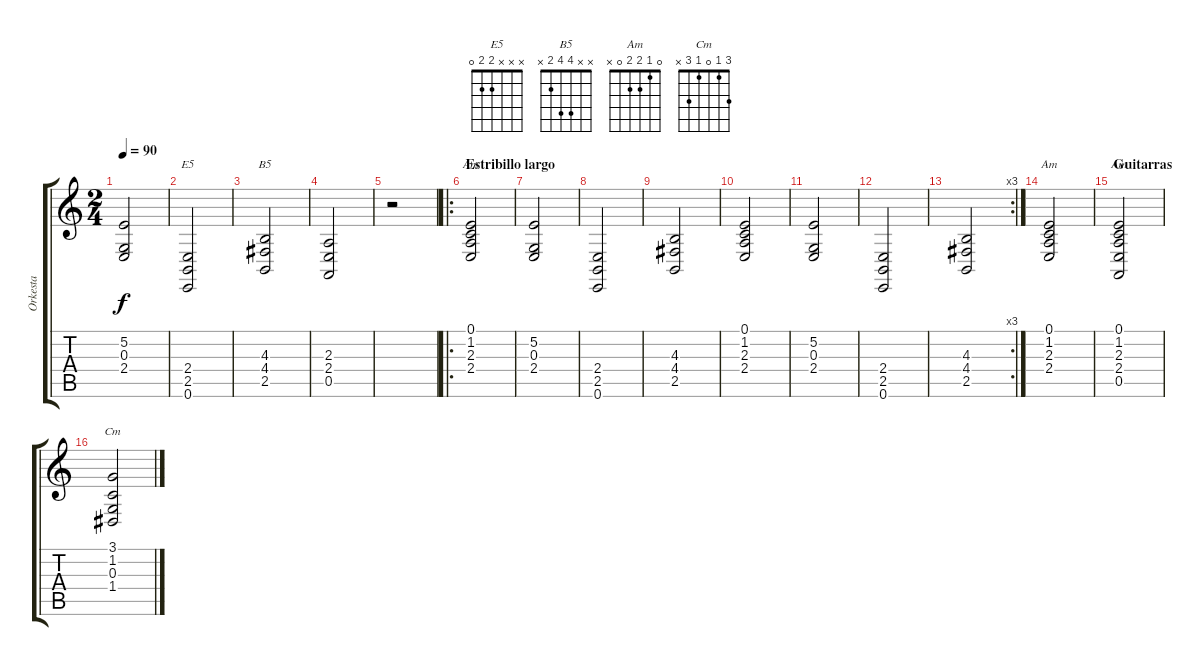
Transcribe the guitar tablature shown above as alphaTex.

\track ("Orkesta" "Orkesta") {instrument stringensemble1}
\staff {score tabs}
\tuning (E4 B3 G3 D3 A2 E2) {hide}
\chord ("E5" x x x 2 2 0)
\chord ("B5" x x 4 4 2 x)
\chord ("Am" 0 1 2 2 0 0)
\chord ("Am" 0 1 2 2 x x)
\chord ("Am" 0 1 2 2 0 x)
\chord ("Cm" 3 1 0 1 3 x)
\ts (2 4)
\tempo 90
\clef g2
\ks c
(5.2 0.3 2.4).2{dy f} |
(2.4 2.5 0.6).2{ch "E5"} |
(4.3 4.4 2.5).2{ch "B5"} |
(2.3 2.4 0.5).2 |
r.2 |
\ro
\section ("" "Estribillo largo")
(0.1 1.2 2.3 2.4).2{ch "Am"} |
(5.2 0.3 2.4).2 |
(2.4 2.5 0.6).2 |
(4.3 4.4 2.5).2 |
(0.1 1.2 2.3 2.4).2 |
(5.2 0.3 2.4).2 |
(2.4 2.5 0.6).2 |
\rc 3
(4.3 4.4 2.5).2 |
(0.1 1.2 2.3 2.4).2{ch "Am"} |
\section ("" "Guitarras")
(0.1 1.2 2.3 2.4 0.5).2{ch "Am"} |
(3.1 1.2 0.3 1.4).2{ch "Cm"}
